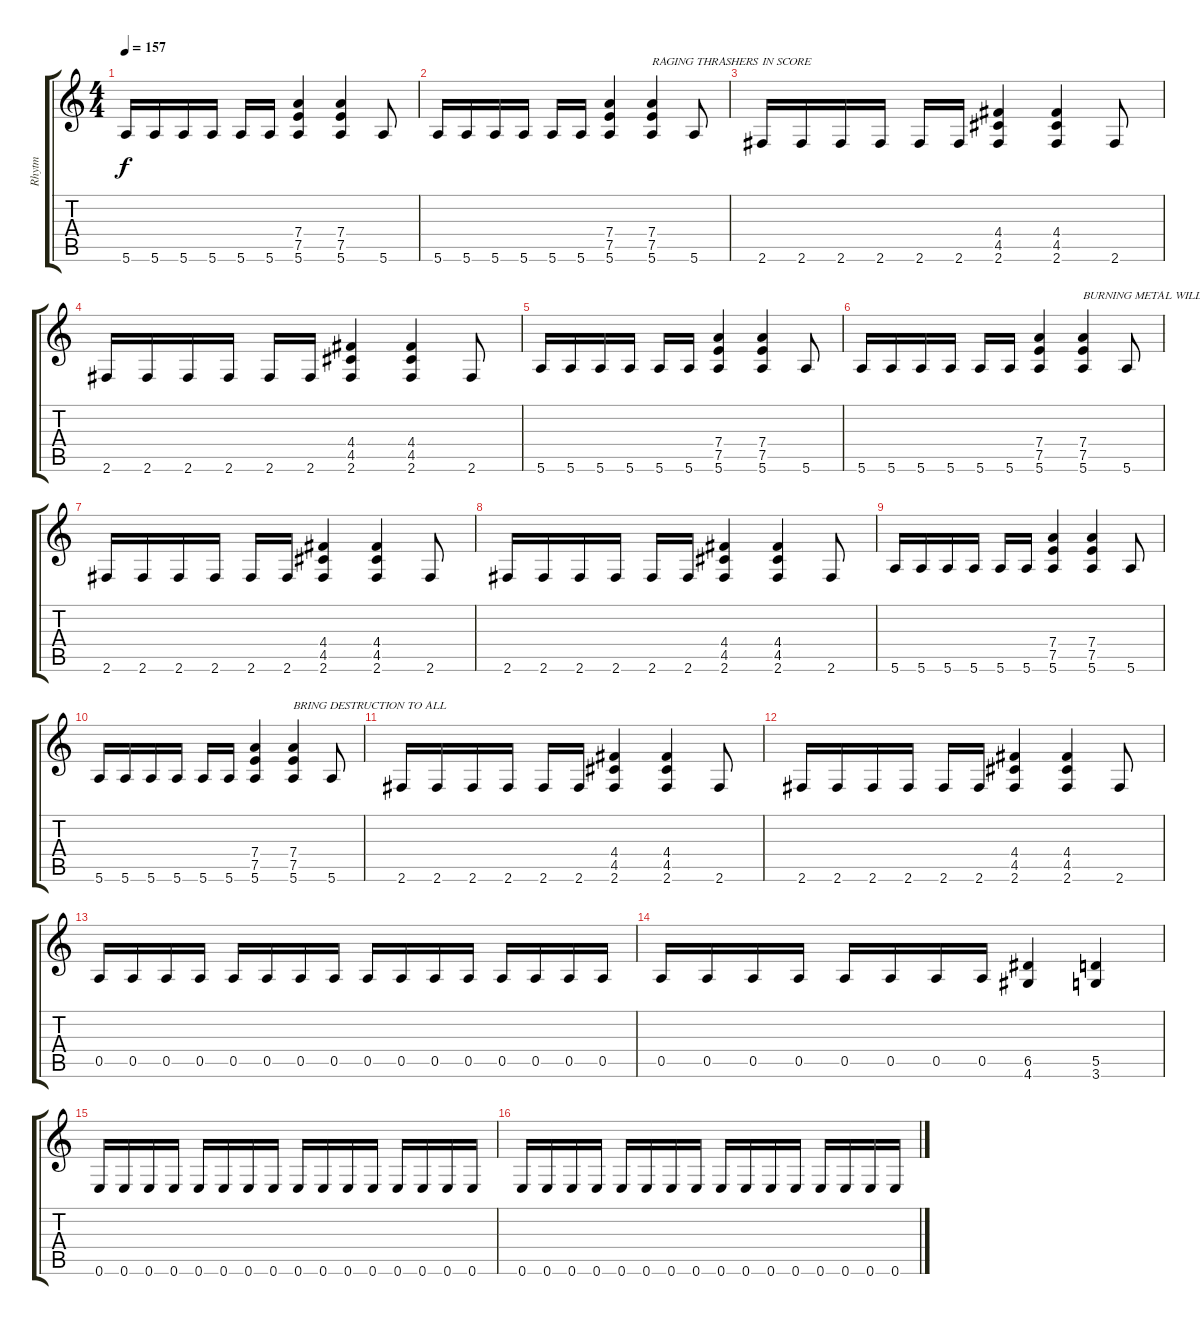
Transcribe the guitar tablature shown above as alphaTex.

\track ("Rhytm" "Rhytm") {instrument distortionguitar}
\staff {score tabs}
\tuning (E4 B3 G3 D3 A2 E2) {hide}
\ts (4 4)
\tempo 157
\clef g2
\ks c
5.6.16{dy f} 5.6.16 5.6.16 5.6.16 5.6.16 5.6.16 (7.4 7.5 5.6).4 (7.4 7.5 5.6).4 5.6.8 |
5.6.16 5.6.16 5.6.16 5.6.16 5.6.16 5.6.16 (7.4 7.5 5.6).4 (7.4 7.5 5.6).4{txt "RAGING THRASHERS"} 5.6.8 |
2.6.16{txt "IN SCORE"} 2.6.16 2.6.16 2.6.16 2.6.16 2.6.16 (4.4 4.5 2.6).4 (4.4 4.5 2.6).4 2.6.8 |
2.6.16 2.6.16 2.6.16 2.6.16 2.6.16 2.6.16 (4.4 4.5 2.6).4 (4.4 4.5 2.6).4 2.6.8 |
5.6.16 5.6.16 5.6.16 5.6.16 5.6.16 5.6.16 (7.4 7.5 5.6).4 (7.4 7.5 5.6).4 5.6.8 |
5.6.16 5.6.16 5.6.16 5.6.16 5.6.16 5.6.16 (7.4 7.5 5.6).4 (7.4 7.5 5.6).4{txt "BURNING METAL WILL REIGN"} 5.6.8 |
2.6.16 2.6.16 2.6.16 2.6.16 2.6.16 2.6.16 (4.4 4.5 2.6).4 (4.4 4.5 2.6).4 2.6.8 |
2.6.16 2.6.16 2.6.16 2.6.16 2.6.16 2.6.16 (4.4 4.5 2.6).4 (4.4 4.5 2.6).4 2.6.8 |
5.6.16 5.6.16 5.6.16 5.6.16 5.6.16 5.6.16 (7.4 7.5 5.6).4 (7.4 7.5 5.6).4 5.6.8 |
5.6.16 5.6.16 5.6.16 5.6.16 5.6.16 5.6.16 (7.4 7.5 5.6).4 (7.4 7.5 5.6).4{txt "BRING DESTRUCTION TO ALL"} 5.6.8 |
2.6.16 2.6.16 2.6.16 2.6.16 2.6.16 2.6.16 (4.4 4.5 2.6).4 (4.4 4.5 2.6).4 2.6.8 |
2.6.16 2.6.16 2.6.16 2.6.16 2.6.16 2.6.16 (4.4 4.5 2.6).4 (4.4 4.5 2.6).4 2.6.8 |
0.5.16 0.5.16 0.5.16 0.5.16 0.5.16 0.5.16 0.5.16 0.5.16 0.5.16 0.5.16 0.5.16 0.5.16 0.5.16 0.5.16 0.5.16 0.5.16 |
0.5.16 0.5.16 0.5.16 0.5.16 0.5.16 0.5.16 0.5.16 0.5.16 (6.5 4.6).4 (5.5 3.6).4 |
0.6.16 0.6.16 0.6.16 0.6.16 0.6.16 0.6.16 0.6.16 0.6.16 0.6.16 0.6.16 0.6.16 0.6.16 0.6.16 0.6.16 0.6.16 0.6.16 |
0.6.16 0.6.16 0.6.16 0.6.16 0.6.16 0.6.16 0.6.16 0.6.16 0.6.16 0.6.16 0.6.16 0.6.16 0.6.16 0.6.16 0.6.16 0.6.16
